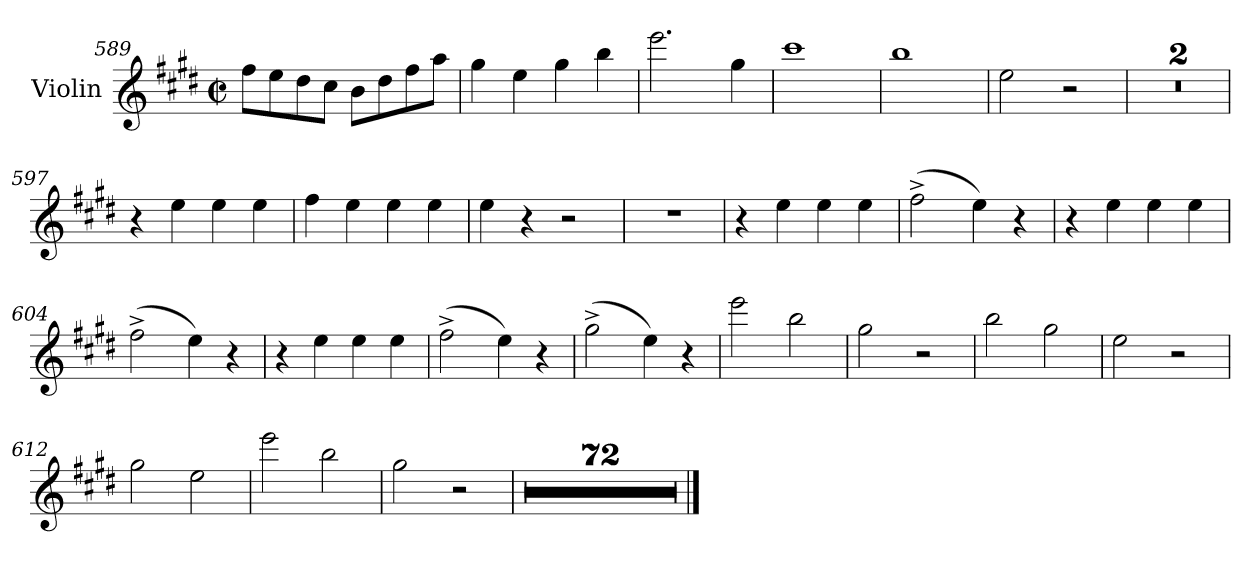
**kern
*part1
*staff1
*I"Violin
*I'Vln.
*clefG2
*k[f#c#g#d#]
*M2/2
*met(c|)
=589
8ff#\L
8ee\
8dd#\
8cc#\J
8b\L
8dd#\
8ff#\
8aa\J
=590
4gg#\
4ee\
4gg#\
4bb\
=591
2.eee\
4gg#\
=592
1ccc#
=593
1bb
!!LO:LB:g=z
=594
2ee\
2r
=595
1r
=596
1r
=597
4r
4ee\
4ee\
4ee\
=598
4ff#\
4ee\
4ee\
4ee\
=599
4ee\
4r
2r
=600
1r
=601
4r
4ee\
4ee\
4ee\
=602
(>2ff#^\
4ee\)
4r
!!LO:LB:g=z
=603
4r
4ee\
4ee\
4ee\
=604
(>2ff#^\
4ee\)
4r
=605
4r
4ee\
4ee\
4ee\
=606
(>2ff#^\
4ee\)
4r
=607
(>2gg#^\
4ee\)
4r
=608
2eee\
2bb\
=609
2gg#\
2r
=610
2bb\
2gg#\
=611
2ee\
2r
!!LO:LB:g=z
=612
2gg#\
2ee\
=613
2eee\
2bb\
=614
2gg#\
2r
=615
1r
=616
1r
=617
1r
=618
1r
=619
1r
!!LO:LB:g=z
=620
1r
=621
1r
=622
1r
=623
1r
=624
1r
=625
1r
=626
1r
=627
1r
=628
1r
=629
1r
=630
1r
=631
1r
!!LO:LB:g=z
=632
1r
=633
1r
=634
1r
=635
1r
=636
1r
=637
1r
=638
1r
=639
1r
=640
1r
=641
1r
=642
1r
=643
1r
!!LO:LB:g=z
=644
1r
=645
1r
=646
1r
=647
1r
=648
1r
=649
1r
=650
1r
=651
1r
=652
1r
=653
1r
=654
1r
=655
1r
!!LO:LB:g=z
=656
1r
=657
1r
=658
1r
=659
1r
=660
1r
=661
1r
=662
1r
=663
1r
=664
1r
=665
1r
=666
1r
=667
1r
!!LO:LB:g=z
=668
1r
=669
1r
=670
1r
=671
1r
=672
1r
=673
1r
=674
1r
=675
1r
=676
1r
=677
1r
=678
1r
=679
1r
!!LO:LB:g=z
=680
1r
=681
1r
=682
1r
=683
1r
=684
1r
=685
1r
=686
1r
==
*-
